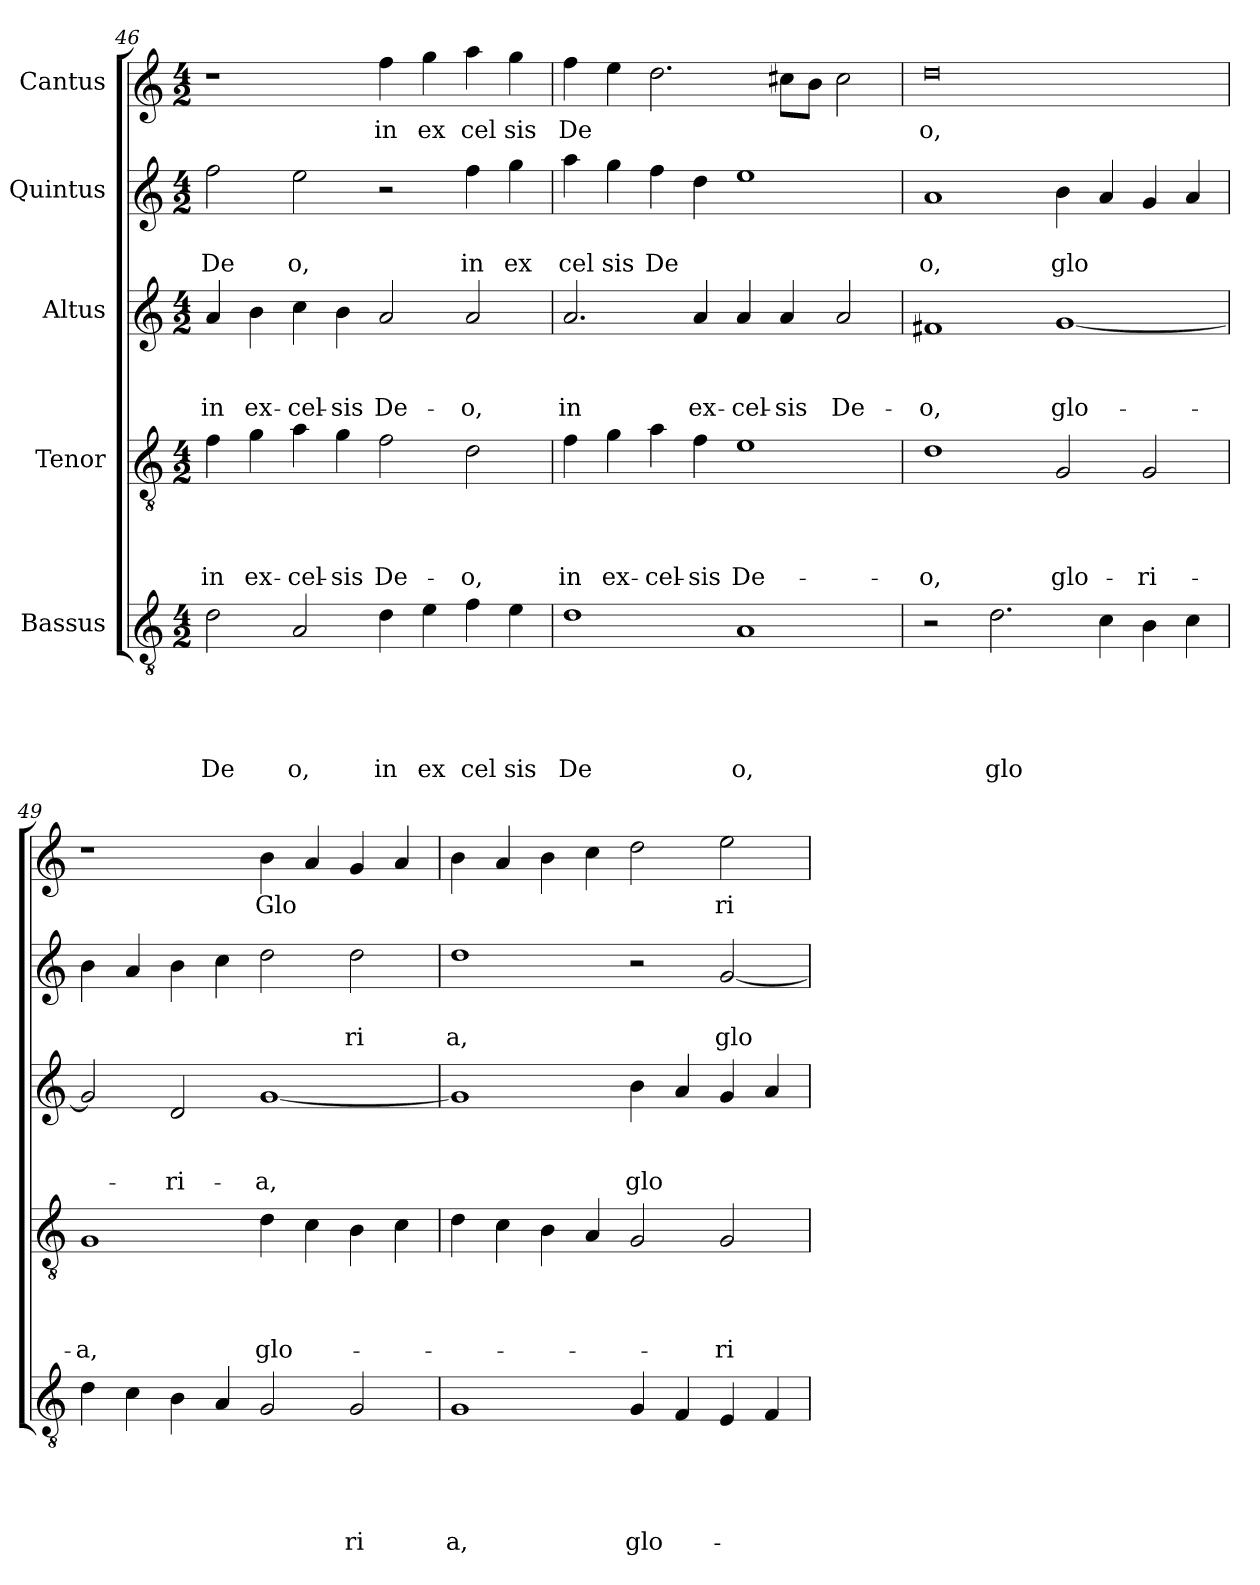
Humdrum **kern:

**kern	**text	**text	**text	**text	**text	**kern	**text	**text	**text	**text	**kern	**text	**text	**text	**kern	**text	**text	**kern	**text
*part5	*part5	*part5	*part5	*part5	*part5	*part4	*part4	*part4	*part4	*part4	*part3	*part3	*part3	*part3	*part2	*part2	*part2	*part1	*part1
*staff5	*staff5	*staff5	*staff5	*staff5	*staff5	*staff4	*staff4	*staff4	*staff4	*staff4	*staff3	*staff3	*staff3	*staff3	*staff2	*staff2	*staff2	*staff1	*staff1
*I"Bassus	*	*	*	*	*	*I"Tenor	*	*	*	*	*I"Altus	*	*	*	*I"Quintus	*	*	*I"Cantus	*
*clefGv2	*	*	*	*	*	*clefGv2	*	*	*	*	*clefG2	*	*	*	*clefG2	*	*	*clefG2	*
*k[]	*	*	*	*	*	*k[]	*	*	*	*	*k[]	*	*	*	*k[]	*	*	*k[]	*
*C:	*	*	*	*	*	*C:	*	*	*	*	*C:	*	*	*	*C:	*	*	*C:	*
*M4/2	*	*	*	*	*	*M4/2	*	*	*	*	*M4/2	*	*	*	*M4/2	*	*	*M4/2	*
=46	=46	=46	=46	=46	=46	=46	=46	=46	=46	=46	=46	=46	=46	=46	=46	=46	=46	=46	=46
!	!	!	!	!	!LO:LY:b	!	!	!	!	!LO:LY:b	!	!	!	!LO:LY:b	!	!	!LO:LY:b	!	!
2d\	.	.	.	.	De	4f\	.	.	.	in	4a/	.	.	in	2ff\	.	De	1r	.
!	!	!	!	!	!	!	!	!	!	!LO:LY:b	!	!	!	!LO:LY:b	!	!	!	!	!
.	.	.	.	.	.	4g\	.	.	.	ex-	4b\	.	.	ex-	.	.	.	.	.
!	!	!	!	!	!LO:LY:b	!	!	!	!	!LO:LY:b	!	!	!	!LO:LY:b	!	!	!LO:LY:b	!	!
2A/	.	.	.	.	o,	4a\	.	.	.	-cel-	4cc\	.	.	-cel-	2ee\	.	o,	.	.
!	!	!	!	!	!	!	!	!	!	!LO:LY:b	!	!	!	!LO:LY:b	!	!	!	!	!
.	.	.	.	.	.	4g\	.	.	.	-sis	4b\	.	.	-sis	.	.	.	.	.
!	!	!	!	!	!LO:LY:b	!	!	!	!	!LO:LY:b	!	!	!	!LO:LY:b	!	!	!	!	!LO:LY:b
4d\	.	.	.	.	in	2f\	.	.	.	De-	2a/	.	.	De-	2r	.	.	4ff\	in
!	!	!	!	!	!LO:LY:b	!	!	!	!	!	!	!	!	!	!	!	!	!	!LO:LY:b
4e\	.	.	.	.	ex	.	.	.	.	.	.	.	.	.	.	.	.	4gg\	ex
!	!	!	!	!	!LO:LY:b	!	!	!	!	!LO:LY:b	!	!	!	!LO:LY:b	!	!	!LO:LY:b	!	!LO:LY:b
4f\	.	.	.	.	cel	2d\	.	.	.	-o,	2a/	.	.	-o,	4ff\	.	in	4aa\	cel
!	!	!	!	!	!LO:LY:b	!	!	!	!	!	!	!	!	!	!	!	!LO:LY:b	!	!LO:LY:b
4e\	.	.	.	.	sis	.	.	.	.	.	.	.	.	.	4gg\	.	ex	4gg\	sis
=47	=47	=47	=47	=47	=47	=47	=47	=47	=47	=47	=47	=47	=47	=47	=47	=47	=47	=47	=47
!	!	!	!	!	!LO:LY:b	!	!	!	!	!LO:LY:b	!	!	!	!LO:LY:b	!	!	!LO:LY:b	!	!LO:LY:b
1d	.	.	.	.	De	4f\	.	.	.	in	2.a/	.	.	in	4aa\	.	cel	4ff\	De
!	!	!	!	!	!	!	!	!	!	!LO:LY:b	!	!	!	!	!	!	!LO:LY:b	!	!
.	.	.	.	.	.	4g\	.	.	.	ex-	.	.	.	.	4gg\	.	sis	4ee\	.
!	!	!	!	!	!	!	!	!	!	!LO:LY:b	!	!	!	!	!	!	!LO:LY:b	!	!
.	.	.	.	.	.	4a\	.	.	.	-cel-	.	.	.	.	4ff\	.	De	2.dd\	.
!	!	!	!	!	!	!	!	!	!	!LO:LY:b	!	!	!	!LO:LY:b	!	!	!	!	!
.	.	.	.	.	.	4f\	.	.	.	-sis	4a/	.	.	ex-	4dd\	.	.	.	.
!	!	!	!	!	!LO:LY:b	!	!	!	!	!LO:LY:b	!	!	!	!LO:LY:b	!	!	!	!	!
1A	.	.	.	.	o,	1e	.	.	.	De-	4a/	.	.	-cel-	1ee	.	.	.	.
!	!	!	!	!	!	!	!	!	!	!	!	!	!	!LO:LY:b	!	!	!	!	!
.	.	.	.	.	.	.	.	.	.	.	4a/	.	.	-sis	.	.	.	8cc#X\L	.
.	.	.	.	.	.	.	.	.	.	.	.	.	.	.	.	.	.	8b\J	.
!	!	!	!	!	!	!	!	!	!	!	!	!	!	!LO:LY:b	!	!	!	!	!
.	.	.	.	.	.	.	.	.	.	.	2a/	.	.	De-	.	.	.	2cc#\	.
=48	=48	=48	=48	=48	=48	=48	=48	=48	=48	=48	=48	=48	=48	=48	=48	=48	=48	=48	=48
!	!	!	!	!	!	!	!	!	!	!LO:LY:b	!	!	!	!LO:LY:b	!	!	!LO:LY:b	!	!LO:LY:b
2r	.	.	.	.	.	1d	.	.	.	-o,	1f#X	.	.	-o,	1a	.	o,	0dd	o,
!	!	!	!	!	!LO:LY:b	!	!	!	!	!	!	!	!	!	!	!	!	!	!
2.d\	.	.	.	.	glo	.	.	.	.	.	.	.	.	.	.	.	.	.	.
!	!	!	!	!	!	!	!	!	!	!LO:LY:b	!	!	!	!LO:LY:b	!	!	!LO:LY:b	!	!
.	.	.	.	.	.	2G/	.	.	.	glo-	[<1g	.	.	glo-	4b\	.	glo	.	.
4c\	.	.	.	.	.	.	.	.	.	.	.	.	.	.	4a/	.	.	.	.
!	!	!	!	!	!	!	!	!	!	!LO:LY:b	!	!	!	!	!	!	!	!	!
4B\	.	.	.	.	.	2G/	.	.	.	-ri-	.	.	.	.	4g/	.	.	.	.
4c\	.	.	.	.	.	.	.	.	.	.	.	.	.	.	4a/	.	.	.	.
=49	=49	=49	=49	=49	=49	=49	=49	=49	=49	=49	=49	=49	=49	=49	=49	=49	=49	=49	=49
!	!	!	!	!	!	!	!	!	!	!LO:LY:b	!	!	!	!	!	!	!	!	!
4d\	.	.	.	.	.	1G	.	.	.	-a,	2g/]	.	.	.	4b\	.	.	1r	.
4c\	.	.	.	.	.	.	.	.	.	.	.	.	.	.	4a/	.	.	.	.
!	!	!	!	!	!	!	!	!	!	!	!	!	!	!LO:LY:b	!	!	!	!	!
4B\	.	.	.	.	.	.	.	.	.	.	2d/	.	.	-ri-	4b\	.	.	.	.
4A/	.	.	.	.	.	.	.	.	.	.	.	.	.	.	4cc\	.	.	.	.
!	!	!	!	!	!	!	!	!	!	!LO:LY:b	!	!	!	!LO:LY:b	!	!	!	!	!LO:LY:b
2G/	.	.	.	.	.	4d\	.	.	.	glo-	[<1g	.	.	-a,	2dd\	.	.	4b\	Glo
.	.	.	.	.	.	4c\	.	.	.	.	.	.	.	.	.	.	.	4a/	.
!	!	!	!	!	!LO:LY:b	!	!	!	!	!	!	!	!	!	!	!	!LO:LY:b	!	!
2G/	.	.	.	.	ri	4B\	.	.	.	.	.	.	.	.	2dd\	.	ri	4g/	.
.	.	.	.	.	.	4c\	.	.	.	.	.	.	.	.	.	.	.	4a/	.
!!LO:LB:g=z
=50	=50	=50	=50	=50	=50	=50	=50	=50	=50	=50	=50	=50	=50	=50	=50	=50	=50	=50	=50
!	!	!	!	!	!LO:LY:b	!	!	!	!	!	!	!	!	!	!	!	!LO:LY:b	!	!
1G	.	.	.	.	a,	4d\	.	.	.	.	1g]	.	.	.	1dd	.	a,	4b\	.
.	.	.	.	.	.	4c\	.	.	.	.	.	.	.	.	.	.	.	4a/	.
.	.	.	.	.	.	4B\	.	.	.	.	.	.	.	.	.	.	.	4b\	.
.	.	.	.	.	.	4A/	.	.	.	.	.	.	.	.	.	.	.	4cc\	.
!	!	!	!	!	!LO:LY:b	!	!	!	!	!	!	!	!	!LO:LY:b	!	!	!	!	!
4G/	.	.	.	.	glo-	2G/	.	.	.	.	4b\	.	.	glo	2r	.	.	2dd\	.
4F/	.	.	.	.	.	.	.	.	.	.	4a/	.	.	.	.	.	.	.	.
!	!	!	!	!	!	!	!	!	!	!LO:LY:b	!	!	!	!	!	!	!LO:LY:b	!	!LO:LY:b
4E/	.	.	.	.	.	2G/	.	.	.	-ri-	4g/	.	.	.	[<2g/	.	glo	2ee\	ri-
4F/	.	.	.	.	.	.	.	.	.	.	4a/	.	.	.	.	.	.	.	.
=	=	=	=	=	=	=	=	=	=	=	=	=	=	=	=	=	=	=	=
*-	*-	*-	*-	*-	*-	*-	*-	*-	*-	*-	*-	*-	*-	*-	*-	*-	*-	*-	*-
